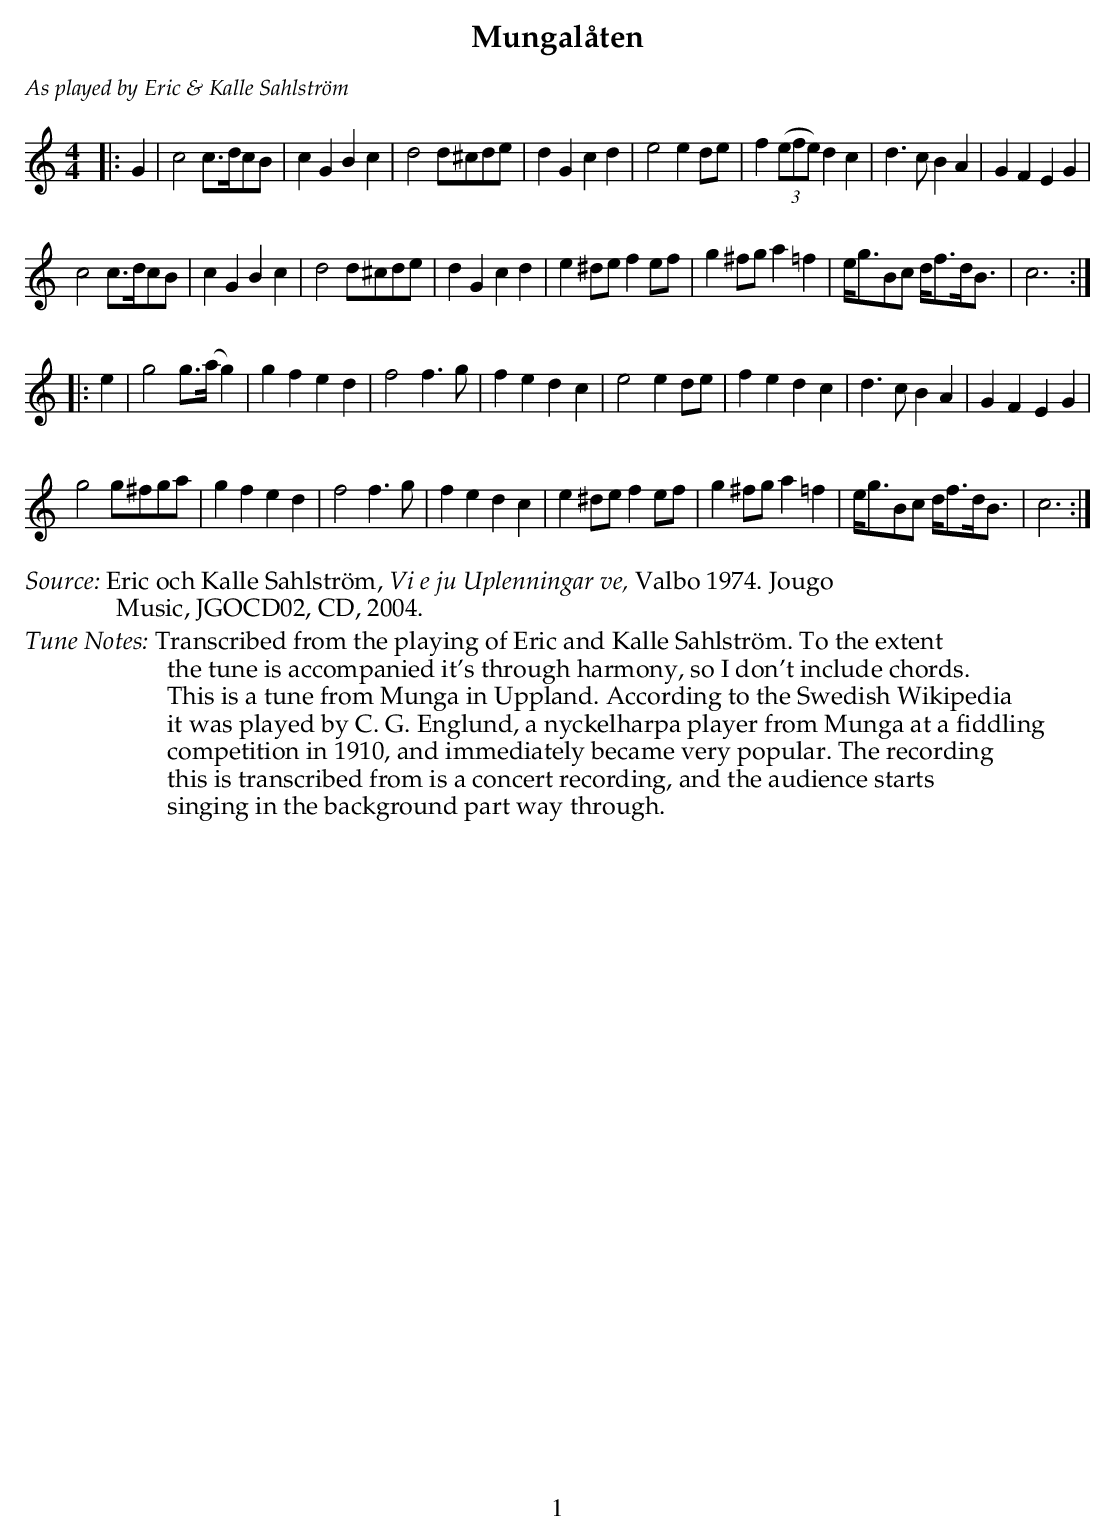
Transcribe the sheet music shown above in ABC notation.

X:1
T:Mungal\aaten
U:s = !slide!
U:t = !trill!
M:4/4
L:1/8
K:C
%%textfont Palatino-Italic 14
%%text As played by Eric & Kalle Sahlström
%%textfont Palatino-Roman 16
|: G2 |\
c4 c>dcB | c2G2 B2c2 | d4 d^cde | d2G2 c2d2 |\
e4 e2de | f2((3efe) d2c2 | d2>c2 B2A2 | G2F2 E2G2 |
c4 c>dcB | c2G2 B2c2 | d4 d^cde | d2G2 c2d2 |\
e2^de f2ef | g2^fg a2=f2 | e<gBc d<fd<B | c6 :|
|: e2 |\
g4 g>(ag2) | g2f2 e2d2 | f4 f2>g2 | f2e2 d2c2 |\
e4 e2de | f2e2 d2c2 | d2>c2 B2A2 | G2F2 E2G2 |
g4 g^fga | g2f2 e2d2 | f4 f2>g2 | f2e2 d2c2 |\
e2^de f2ef | g2^fg a2=f2 | e<gBc d<fd<B | c6 :|
